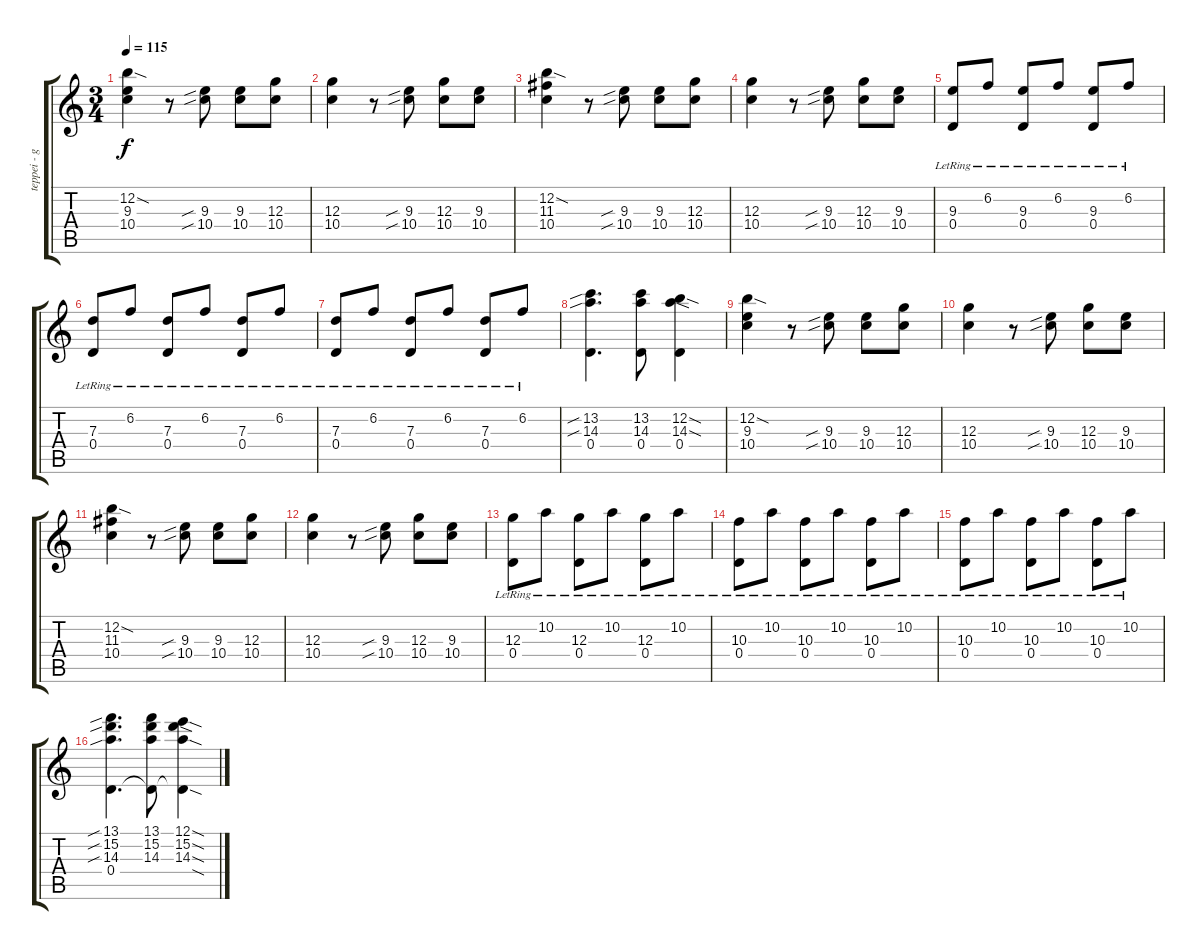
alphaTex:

\track ("teppei - guitar" "teppei - g") {instrument electricguitarjazz}
\staff {score tabs}
\tuning (E4 B3 G3 D3 A2 E2) {hide}
\ts (3 4)
\tempo 115
\clef g2
\ks c
(12.2{sod} 9.3 10.4).4{dy f} r.8 (9.3{sib} 10.4{sib}).8 (9.3 10.4).8 (12.3 10.4).8 |
(12.3 10.4).4 r.8 (9.3{sib} 10.4{sib}).8 (12.3 10.4).8 (9.3 10.4).8 |
(12.2{sod} 11.3 10.4).4 r.8 (9.3{sib} 10.4{sib}).8 (9.3 10.4).8 (12.3 10.4).8 |
(12.3 10.4).4 r.8 (9.3{sib} 10.4{sib}).8 (12.3 10.4).8 (9.3 10.4).8 |
(9.3{lr} 0.4{lr}).8 6.2{lr}.8 (9.3{lr} 0.4{lr}).8 6.2{lr}.8 (9.3{lr} 0.4{lr}).8 6.2{lr}.8 |
(7.3{lr} 0.4{lr}).8 6.2{lr}.8 (7.3{lr} 0.4{lr}).8 6.2{lr}.8 (7.3{lr} 0.4{lr}).8 6.2{lr}.8 |
(7.3{lr} 0.4{lr}).8 6.2{lr}.8 (7.3{lr} 0.4{lr}).8 6.2{lr}.8 (7.3{lr} 0.4{lr}).8 6.2{lr}.8 |
(13.2{sib} 14.3{sib} 0.4).4{d} (13.2 14.3 0.4).8 (12.2{sod} 14.3{sod} 0.4).4 |
(12.2{sod} 9.3 10.4).4 r.8 (9.3{sib} 10.4{sib}).8 (9.3 10.4).8 (12.3 10.4).8 |
(12.3 10.4).4 r.8 (9.3{sib} 10.4{sib}).8 (12.3 10.4).8 (9.3 10.4).8 |
(12.2{sod} 11.3 10.4).4 r.8 (9.3{sib} 10.4{sib}).8 (9.3 10.4).8 (12.3 10.4).8 |
(12.3 10.4).4 r.8 (9.3{sib} 10.4{sib}).8 (12.3 10.4).8 (9.3 10.4).8 |
(12.3{lr} 0.4{lr}).8 10.2{lr}.8 (12.3{lr} 0.4{lr}).8 10.2{lr}.8 (12.3{lr} 0.4{lr}).8 10.2{lr}.8 |
(10.3{lr} 0.4{lr}).8 10.2{lr}.8 (10.3{lr} 0.4{lr}).8 10.2{lr}.8 (10.3{lr} 0.4{lr}).8 10.2{lr}.8 |
(10.3{lr} 0.4{lr}).8 10.2{lr}.8 (10.3{lr} 0.4{lr}).8 10.2{lr}.8 (10.3{lr} 0.4{lr}).8 10.2{lr}.8 |
(13.1{sib} 15.2{sib} 14.3{sib} 0.4).4{d} (13.1 15.2 14.3 0.4{t}).8 (12.1{sod} 15.2{sod} 14.3{sod} 0.4{sod t}).4
